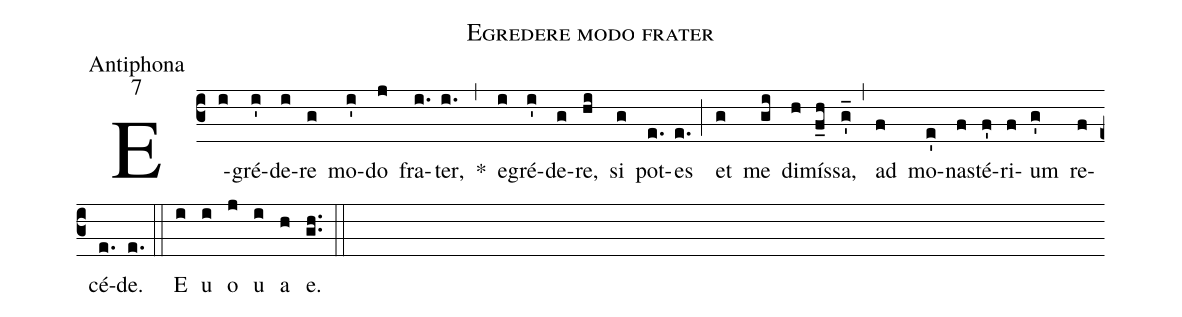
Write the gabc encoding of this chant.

name:Egredere modo frater;
office-part:Antiphona;
mode:7;
%%
(c3)E(i)gré(i')de(i)re(g) mo(i')do(j) fra(i.)ter,(i.) *(,) e(i)gré(i')de(g)re,(hi) si(g) pot(e.)es(e.) (;) et(g) me(gi) di(h)mís(f_h)sa,(g'_) (,) ad(f) mo(e')nas(f)té(f')ri(f)um(g') re(f)cé(e.)de.(e.) (::) E(i) u(i) o(j) u(i) a(h) e.(g.h.) (::)
